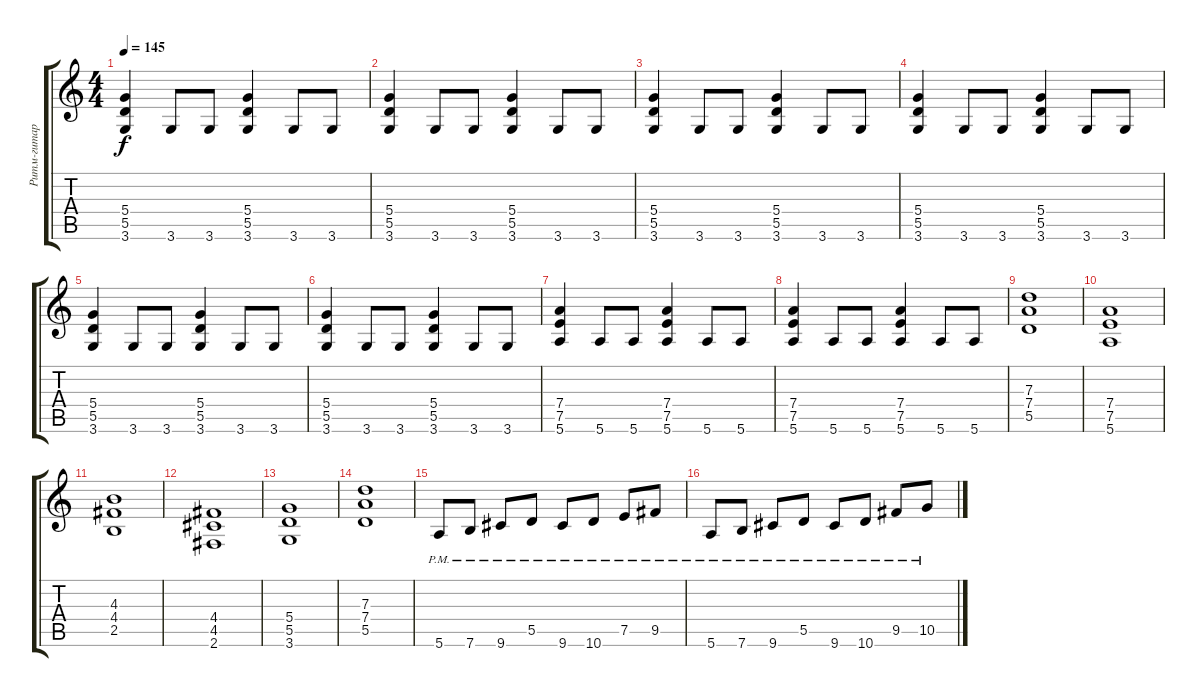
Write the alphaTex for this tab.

\track ("Ритм-гитара" "Ритм-гитар") {instrument distortionguitar}
\staff {score tabs}
\tuning (E4 B3 G3 D3 A2 E2) {hide}
\ts (4 4)
\tempo 145
\clef g2
\ks c
(5.4 5.5 3.6).4{dy f} 3.6.8 3.6.8 (5.4 5.5 3.6).4 3.6.8 3.6.8 |
(5.4 5.5 3.6).4 3.6.8 3.6.8 (5.4 5.5 3.6).4 3.6.8 3.6.8 |
(5.4 5.5 3.6).4 3.6.8 3.6.8 (5.4 5.5 3.6).4 3.6.8 3.6.8 |
(5.4 5.5 3.6).4 3.6.8 3.6.8 (5.4 5.5 3.6).4 3.6.8 3.6.8 |
(5.4 5.5 3.6).4 3.6.8 3.6.8 (5.4 5.5 3.6).4 3.6.8 3.6.8 |
(5.4 5.5 3.6).4 3.6.8 3.6.8 (5.4 5.5 3.6).4 3.6.8 3.6.8 |
(7.4 7.5 5.6).4 5.6.8 5.6.8 (7.4 7.5 5.6).4 5.6.8 5.6.8 |
(7.4 7.5 5.6).4 5.6.8 5.6.8 (7.4 7.5 5.6).4 5.6.8 5.6.8 |
(7.3 7.4 5.5).1 |
(7.4 7.5 5.6).1 |
(4.3 4.4 2.5).1 |
(4.4 4.5 2.6).1 |
(5.4 5.5 3.6).1 |
(7.3 7.4 5.5).1 |
5.6{pm}.8 7.6{pm}.8 9.6{pm}.8 5.5{pm}.8 9.6{pm}.8 10.6{pm}.8 7.5{pm}.8 9.5{pm}.8 |
5.6{pm}.8 7.6{pm}.8 9.6{pm}.8 5.5{pm}.8 9.6{pm}.8 10.6{pm}.8 9.5{pm}.8 10.5{pm}.8
